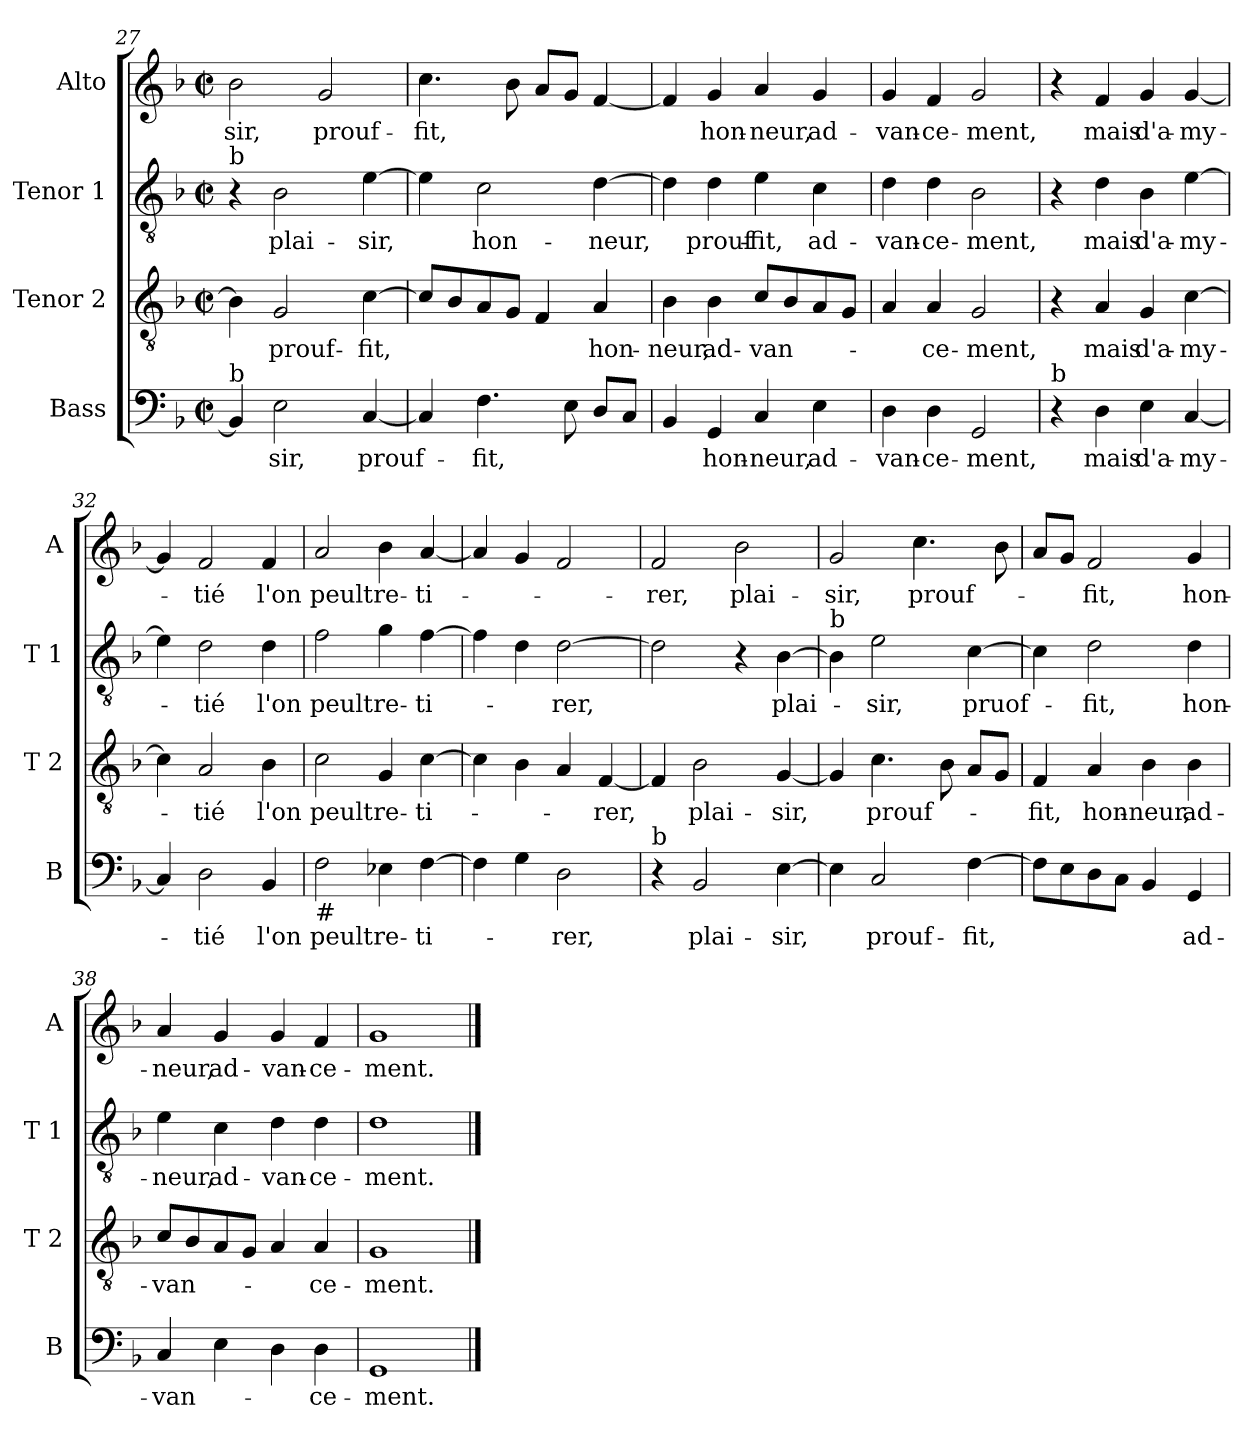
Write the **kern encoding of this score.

**kern	**text	**kern	**text	**kern	**text	**kern	**text
*part4	*part4	*part3	*part3	*part2	*part2	*part1	*part1
*staff4	*staff4	*staff3	*staff3	*staff2	*staff2	*staff1	*staff1
*I"Bass	*	*I"Tenor 2	*	*I"Tenor 1	*	*I"Alto	*
*I'B	*	*I'T 2	*	*I'T 1	*	*I'A	*
*clefF4	*	*clefGv2	*	*clefGv2	*	*clefG2	*
*k[b-]	*	*k[b-]	*	*k[b-]	*	*k[b-]	*
*F:	*	*F:	*	*F:	*	*F:	*
*M2/2	*	*M2/2	*	*M2/2	*	*M2/2	*
*met(c|)	*	*met(c|)	*	*met(c|)	*	*met(c|)	*
=27	=27	=27	=27	=27	=27	=27	=27
!	!	!	!	!LO:TX:a:t=b	!	!	!
!LO:TX:a:t=b	!	!	!	!	!	!	!
!	!	!	!	!	!	!	!LO:LY:b
4BB-/]	.	4B-\]	.	4r	.	2b-\	-sir,
!	!LO:LY:b	!	!LO:LY:b	!	!LO:LY:b	!	!
2E\	-sir,	2G/	prouf-	2B-\	plai-	.	.
!	!	!	!	!	!	!	!LO:LY:b
.	.	.	.	.	.	2g/	prouf-
!	!LO:LY:b	!	!LO:LY:b	!	!LO:LY:b	!	!
[4C/	prouf-	[4c\	-fit,	[4e\	-sir,	.	.
!!LO:PB:g=z
=28	=28	=28	=28	=28	=28	=28	=28
!	!	!	!	!	!	!	!LO:LY:b
4C/]	.	8c/L]	.	4e\]	.	4.cc\	-fit,
.	.	8B-/	.	.	.	.	.
!	!LO:LY:b	!	!	!	!LO:LY:b	!	!
4.F\	-fit,	8A/	.	2c\	hon-	.	.
.	.	8G/J	.	.	.	8b-\	.
.	.	4F/	.	.	.	8a/L	.
8E\	.	.	.	.	.	8g/J	.
!	!	!	!LO:LY:b	!	!LO:LY:b	!	!
8D/L	.	4A/	hon-	[4d\	-neur,	[4f/	.
8C/J	.	.	.	.	.	.	.
=29	=29	=29	=29	=29	=29	=29	=29
!	!	!	!LO:LY:b	!	!	!	!
4BB-/	.	4B-\	-neur,	4d\]	.	4f/]	.
!	!LO:LY:b	!	!LO:LY:b	!	!LO:LY:b	!	!LO:LY:b
4GG/	hon-	4B-\	ad-	4d\	prouf-	4g/	hon-
!	!LO:LY:b	!	!LO:LY:b	!	!LO:LY:b	!	!LO:LY:b
4C/	-neur,	8c/L	-van-	4e\	-fit,	4a/	-neur,
.	.	8B-/	.	.	.	.	.
!	!LO:LY:b	!	!	!	!LO:LY:b	!	!LO:LY:b
4E\	ad-	8A/	.	4c\	ad-	4g/	ad-
.	.	8G/J	.	.	.	.	.
=30	=30	=30	=30	=30	=30	=30	=30
!	!LO:LY:b	!	!	!	!LO:LY:b	!	!LO:LY:b
4D\	-van-	4A/	.	4d\	-van-	4g/	-van-
!	!LO:LY:b	!	!LO:LY:b	!	!LO:LY:b	!	!LO:LY:b
4D\	-ce-	4A/	-ce-	4d\	-ce-	4f/	-ce-
!	!LO:LY:b	!	!LO:LY:b	!	!LO:LY:b	!	!LO:LY:b
2GG/	-ment,	2G/	-ment,	2B-\	-ment,	2g/	-ment,
=31	=31	=31	=31	=31	=31	=31	=31
!LO:TX:a:t=b	!	!	!	!	!	!	!
4r	.	4r	.	4r	.	4r	.
!	!LO:LY:b	!	!LO:LY:b	!	!LO:LY:b	!	!LO:LY:b
4D\	mais	4A/	mais	4d\	mais	4f/	mais
!	!LO:LY:b	!	!LO:LY:b	!	!LO:LY:b	!	!LO:LY:b
4E\	d'a-	4G/	d'a-	4B-\	d'a-	4g/	d'a-
!	!LO:LY:b	!	!LO:LY:b	!	!LO:LY:b	!	!LO:LY:b
[4C/	-my-	[4c\	-my-	[4e\	-my-	[4g/	-my-
=32	=32	=32	=32	=32	=32	=32	=32
4C/]	.	4c\]	.	4e\]	.	4g/]	.
!	!LO:LY:b	!	!LO:LY:b	!	!LO:LY:b	!	!LO:LY:b
2D\	-tié	2A/	-tié	2d\	-tié	2f/	-tié
!	!LO:LY:b	!	!LO:LY:b	!	!LO:LY:b	!	!LO:LY:b
4BB-/	l'on	4B-\	l'on	4d\	l'on	4f/	l'on
=33	=33	=33	=33	=33	=33	=33	=33
!LO:TX:b:t=#	!	!	!	!	!	!	!
!	!LO:LY:b	!	!LO:LY:b	!	!LO:LY:b	!	!LO:LY:b
2F\	peult	2c\	peult	2f\	peult	2a/	peult
!	!LO:LY:b	!	!LO:LY:b	!	!LO:LY:b	!	!LO:LY:b
4E-X\	re-	4G/	re-	4g\	re-	4b-\	re-
!	!LO:LY:b	!	!LO:LY:b	!	!LO:LY:b	!	!LO:LY:b
[4F\	-ti-	[4c\	-ti-	[4f\	-ti-	[4a/	-ti-
!!LO:LB:g=z
=34	=34	=34	=34	=34	=34	=34	=34
4F\]	.	4c\]	.	4f\]	.	4a/]	.
4G\	.	4B-\	.	4d\	.	4g/	.
!	!LO:LY:b	!	!	!	!LO:LY:b	!	!
2D\	-rer,	4A/	.	[2d\	-rer,	2f/	.
!	!	!	!LO:LY:b	!	!	!	!
.	.	[4F/	-rer,	.	.	.	.
=35	=35	=35	=35	=35	=35	=35	=35
!LO:TX:a:t=b	!	!	!	!	!	!	!
!	!	!	!	!	!	!	!LO:LY:b
4r	.	4F/]	.	2d\]	.	2f/	-rer,
!	!LO:LY:b	!	!LO:LY:b	!	!	!	!
2BB-/	plai-	2B-\	plai-	.	.	.	.
!	!	!	!	!	!	!	!LO:LY:b
.	.	.	.	4r	.	2b-\	plai-
!	!LO:LY:b	!	!LO:LY:b	!	!LO:LY:b	!	!
[4E\	-sir,	[4G/	-sir,	[4B-\	plai-	.	.
=36	=36	=36	=36	=36	=36	=36	=36
!	!	!	!	!LO:TX:a:t=b	!	!	!
!	!	!	!	!	!	!	!LO:LY:b
4E\]	.	4G/]	.	4B-\]	.	2g/	-sir,
!	!LO:LY:b	!	!LO:LY:b	!	!LO:LY:b	!	!
2C/	prouf-	4.c\	prouf-	2e\	-sir,	.	.
!	!	!	!	!	!	!	!LO:LY:b
.	.	.	.	.	.	4.cc\	prouf-
.	.	8B-\	.	.	.	.	.
!	!LO:LY:b	!	!	!	!LO:LY:b	!	!
[4F\	-fit,	8A/L	.	[4c\	pruof-	.	.
.	.	8G/J	.	.	.	8b-\	.
=37	=37	=37	=37	=37	=37	=37	=37
!	!	!	!LO:LY:b	!	!	!	!
8F\L]	.	4F/	-fit,	4c\]	.	8a/L	.
8E\	.	.	.	.	.	8g/J	.
!	!	!	!LO:LY:b	!	!LO:LY:b	!	!LO:LY:b
8D\	.	4A/	hon-	2d\	-fit,	2f/	-fit,
8C\J	.	.	.	.	.	.	.
!	!	!	!LO:LY:b	!	!	!	!
4BB-/	.	4B-\	-neur,	.	.	.	.
!	!LO:LY:b	!	!LO:LY:b	!	!LO:LY:b	!	!LO:LY:b
4GG/	ad-	4B-\	ad-	4d\	hon-	4g/	hon-
=38	=38	=38	=38	=38	=38	=38	=38
!	!LO:LY:b	!	!LO:LY:b	!	!LO:LY:b	!	!LO:LY:b
4C/	-van-	8c/L	-van-	4e\	-neur,	4a/	-neur,
.	.	8B-/	.	.	.	.	.
!	!	!	!	!	!LO:LY:b	!	!LO:LY:b
4E\	.	8A/	.	4c\	ad-	4g/	ad-
.	.	8G/J	.	.	.	.	.
!	!	!	!	!	!LO:LY:b	!	!LO:LY:b
4D\	.	4A/	.	4d\	-van-	4g/	-van-
!	!LO:LY:b	!	!LO:LY:b	!	!LO:LY:b	!	!LO:LY:b
4D\	-ce-	4A/	-ce-	4d\	-ce-	4f/	-ce-
=39	=39	=39	=39	=39	=39	=39	=39
!	!LO:LY:b	!	!LO:LY:b	!	!LO:LY:b	!	!LO:LY:b
1GG	-ment.	1G	-ment.	1d	-ment.	1g	-ment.
==	==	==	==	==	==	==	==
*-	*-	*-	*-	*-	*-	*-	*-
